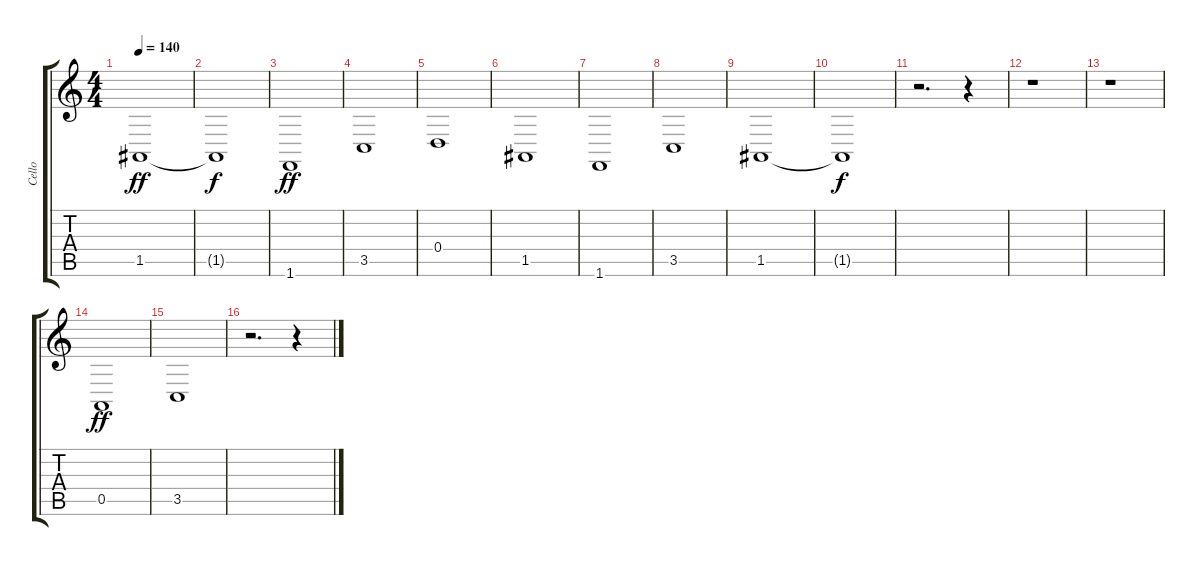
\track ("Cello" "Cello") {instrument cello}
\staff {score tabs}
\tuning (E4 B3 G3 D3 A2 E2) {hide}
\ts (4 4)
\tempo 140
\clef g2
\ks c
1.5.1{dy ff volume 8} |
1.5{t}.1{dy f} |
1.6.1{dy ff volume 16} |
3.5.1 |
0.4.1 |
1.5.1 |
1.6.1 |
3.5.1 |
1.5.1 |
1.5{t}.1{dy f} |
r.2{d} r.4 |
r.1 |
r.1 |
0.5.1{dy ff volume 8} |
3.5.1 |
r.2{d} r.4
